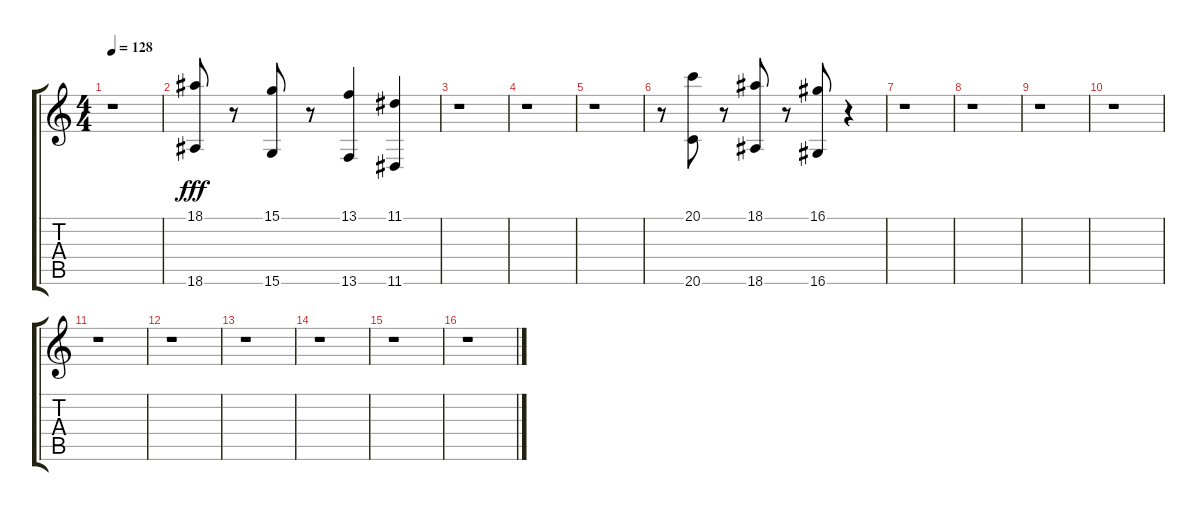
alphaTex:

\track "" {instrument harpsichord}
\staff {score tabs}
\tuning (E4 B3 G3 D3 A2 E2) {hide}
\ts (4 4)
\tempo 128
\clef g2
\ks c
r.1{dy ff} |
(18.1 18.6).8{dy fff} r.8 (15.1 15.6).8 r.8 (13.1 13.6).4 (11.1 11.6).4 |
r.1 |
r.1 |
r.1 |
r.8 (20.1 20.6).8 r.8 (18.1 18.6).8 r.8 (16.1 16.6).8 r.4 |
r.1 |
r.1 |
r.1 |
r.1 |
r.1 |
r.1 |
r.1 |
r.1 |
r.1 |
r.1
